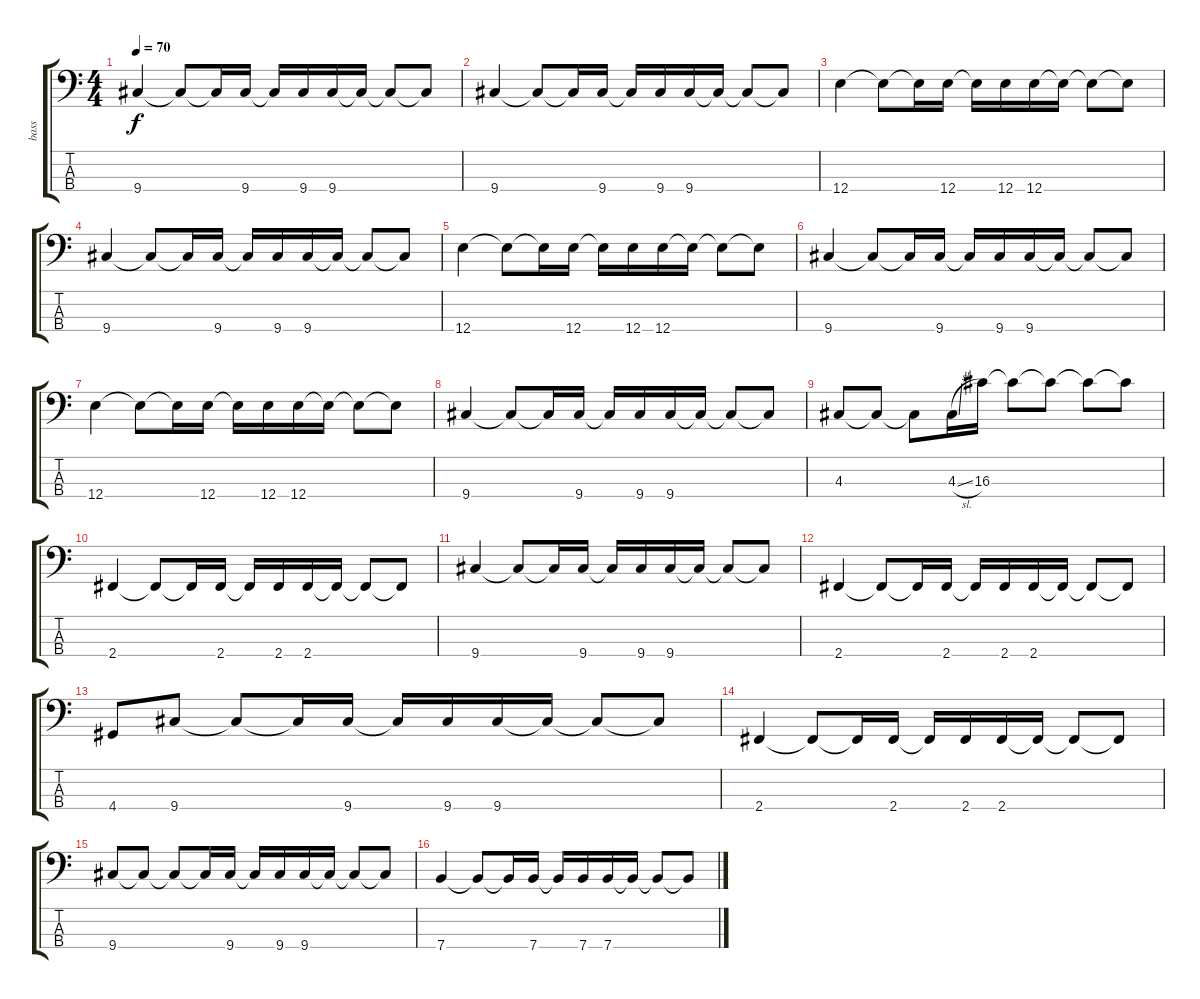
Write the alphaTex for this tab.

\track ("bass" "bass") {instrument electricbassfinger}
\staff {score tabs}
\tuning (G2 D2 A1 E1) {hide}
\ts (4 4)
\tempo 70
\clef f4
\ks c
9.4.4{dy f} 9.4{t}.8 9.4{t}.16 9.4.16 9.4{t}.16 9.4.16 9.4.16 9.4{t}.16 9.4{t}.8 9.4{t}.8 |
9.4.4 9.4{t}.8 9.4{t}.16 9.4.16 9.4{t}.16 9.4.16 9.4.16 9.4{t}.16 9.4{t}.8 9.4{t}.8 |
12.4.4 12.4{t}.8 12.4{t}.16 12.4.16 12.4{t}.16 12.4.16 12.4.16 12.4{t}.16 12.4{t}.8 12.4{t}.8 |
9.4.4 9.4{t}.8 9.4{t}.16 9.4.16 9.4{t}.16 9.4.16 9.4.16 9.4{t}.16 9.4{t}.8 9.4{t}.8 |
12.4.4 12.4{t}.8 12.4{t}.16 12.4.16 12.4{t}.16 12.4.16 12.4.16 12.4{t}.16 12.4{t}.8 12.4{t}.8 |
9.4.4 9.4{t}.8 9.4{t}.16 9.4.16 9.4{t}.16 9.4.16 9.4.16 9.4{t}.16 9.4{t}.8 9.4{t}.8 |
12.4.4 12.4{t}.8 12.4{t}.16 12.4.16 12.4{t}.16 12.4.16 12.4.16 12.4{t}.16 12.4{t}.8 12.4{t}.8 |
9.4.4 9.4{t}.8 9.4{t}.16 9.4.16 9.4{t}.16 9.4.16 9.4.16 9.4{t}.16 9.4{t}.8 9.4{t}.8 |
4.3.8 4.3{t}.8 4.3{t}.8 4.3{sl}.16 16.3.16 16.3{t}.8 16.3{t}.8 16.3{t}.8 16.3{t}.8 |
2.4.4 2.4{t}.8 2.4{t}.16 2.4.16 2.4{t}.16 2.4.16 2.4.16 2.4{t}.16 2.4{t}.8 2.4{t}.8 |
9.4.4 9.4{t}.8 9.4{t}.16 9.4.16 9.4{t}.16 9.4.16 9.4.16 9.4{t}.16 9.4{t}.8 9.4{t}.8 |
2.4.4 2.4{t}.8 2.4{t}.16 2.4.16 2.4{t}.16 2.4.16 2.4.16 2.4{t}.16 2.4{t}.8 2.4{t}.8 |
4.4.8 9.4.8 9.4{t}.8 9.4{t}.16 9.4.16 9.4{t}.16 9.4.16 9.4.16 9.4{t}.16 9.4{t}.8 9.4{t}.8 |
2.4.4 2.4{t}.8 2.4{t}.16 2.4.16 2.4{t}.16 2.4.16 2.4.16 2.4{t}.16 2.4{t}.8 2.4{t}.8 |
9.4.8 9.4{t}.8 9.4{t}.8 9.4{t}.16 9.4.16 9.4{t}.16 9.4.16 9.4.16 9.4{t}.16 9.4{t}.8 9.4{t}.8 |
7.4.4 7.4{t}.8 7.4{t}.16 7.4.16 7.4{t}.16 7.4.16 7.4.16 7.4{t}.16 7.4{t}.8 7.4{t}.8
